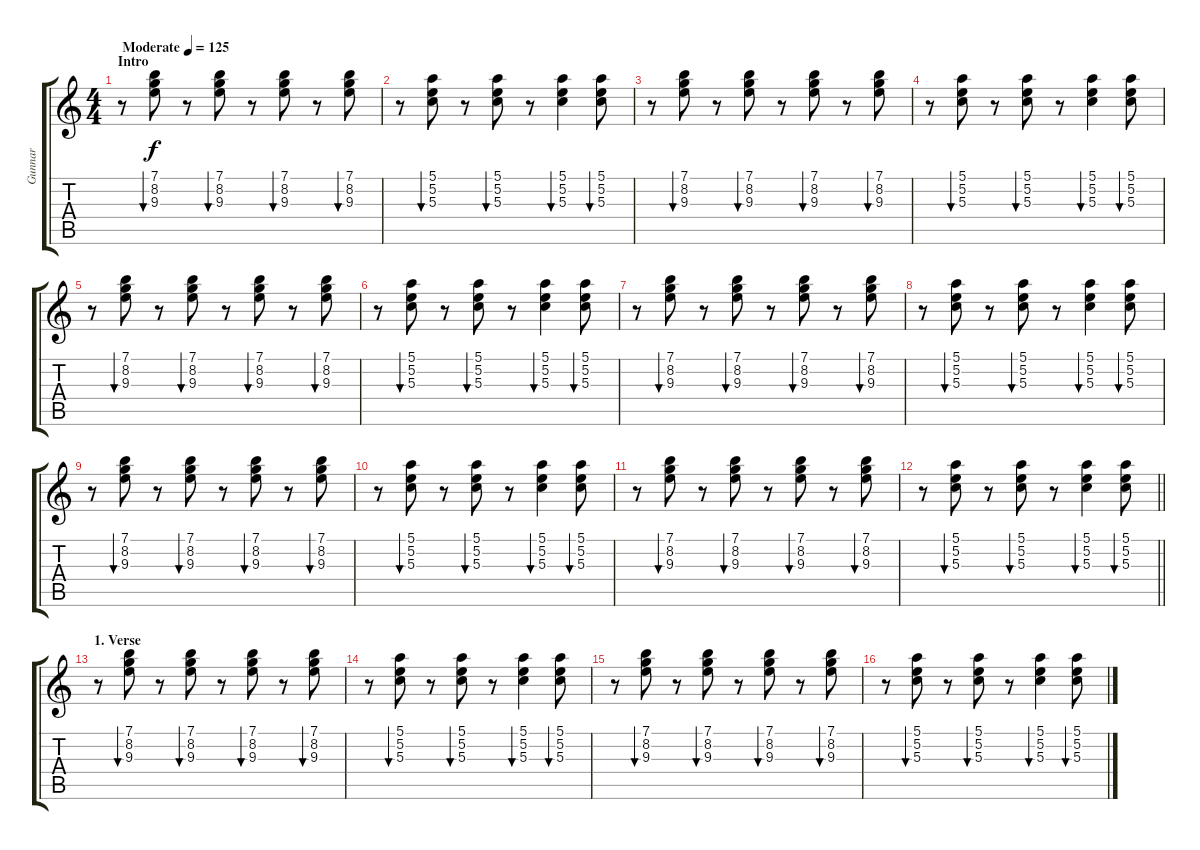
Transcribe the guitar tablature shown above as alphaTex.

\track ("Gunnar" "Gunnar") {instrument electricguitarclean}
\staff {score tabs}
\tuning (E4 B3 G3 D3 A2 E2) {hide}
\ts (4 4)
\section ("" "Intro")
\tempo (125 "Moderate")
\clef g2
\ks c
r.8{dy f instrument electricguitarclean} (7.1 8.2 9.3).8{bu 60} r.8 (7.1 8.2 9.3).8{bu 60} r.8 (7.1 8.2 9.3).8{bu 60} r.8 (7.1 8.2 9.3).8{bu 60} |
r.8 (5.1 5.2 5.3).8{bu 60} r.8 (5.1 5.2 5.3).8{bu 60} r.8 (5.1 5.2 5.3).4{bu 60} (5.1 5.2 5.3).8{bu 60} |
r.8 (7.1 8.2 9.3).8{bu 60} r.8 (7.1 8.2 9.3).8{bu 60} r.8 (7.1 8.2 9.3).8{bu 60} r.8 (7.1 8.2 9.3).8{bu 60} |
r.8 (5.1 5.2 5.3).8{bu 60} r.8 (5.1 5.2 5.3).8{bu 60} r.8 (5.1 5.2 5.3).4{bu 60} (5.1 5.2 5.3).8{bu 60} |
r.8 (7.1 8.2 9.3).8{bu 60} r.8 (7.1 8.2 9.3).8{bu 60} r.8 (7.1 8.2 9.3).8{bu 60} r.8 (7.1 8.2 9.3).8{bu 60} |
r.8 (5.1 5.2 5.3).8{bu 60} r.8 (5.1 5.2 5.3).8{bu 60} r.8 (5.1 5.2 5.3).4{bu 60} (5.1 5.2 5.3).8{bu 60} |
r.8 (7.1 8.2 9.3).8{bu 60} r.8 (7.1 8.2 9.3).8{bu 60} r.8 (7.1 8.2 9.3).8{bu 60} r.8 (7.1 8.2 9.3).8{bu 60} |
r.8 (5.1 5.2 5.3).8{bu 60} r.8 (5.1 5.2 5.3).8{bu 60} r.8 (5.1 5.2 5.3).4{bu 60} (5.1 5.2 5.3).8{bu 60} |
r.8 (7.1 8.2 9.3).8{bu 60} r.8 (7.1 8.2 9.3).8{bu 60} r.8 (7.1 8.2 9.3).8{bu 60} r.8 (7.1 8.2 9.3).8{bu 60} |
r.8 (5.1 5.2 5.3).8{bu 60} r.8 (5.1 5.2 5.3).8{bu 60} r.8 (5.1 5.2 5.3).4{bu 60} (5.1 5.2 5.3).8{bu 60} |
r.8 (7.1 8.2 9.3).8{bu 60} r.8 (7.1 8.2 9.3).8{bu 60} r.8 (7.1 8.2 9.3).8{bu 60} r.8 (7.1 8.2 9.3).8{bu 60} |
\barLineRight lightlight
r.8 (5.1 5.2 5.3).8{bu 60} r.8 (5.1 5.2 5.3).8{bu 60} r.8 (5.1 5.2 5.3).4{bu 60} (5.1 5.2 5.3).8{bu 60} |
\section ("" "1. Verse")
r.8 (7.1 8.2 9.3).8{bu 60} r.8 (7.1 8.2 9.3).8{bu 60} r.8 (7.1 8.2 9.3).8{bu 60} r.8 (7.1 8.2 9.3).8{bu 60} |
r.8 (5.1 5.2 5.3).8{bu 60} r.8 (5.1 5.2 5.3).8{bu 60} r.8 (5.1 5.2 5.3).4{bu 60} (5.1 5.2 5.3).8{bu 60} |
r.8 (7.1 8.2 9.3).8{bu 60} r.8 (7.1 8.2 9.3).8{bu 60} r.8 (7.1 8.2 9.3).8{bu 60} r.8 (7.1 8.2 9.3).8{bu 60} |
r.8 (5.1 5.2 5.3).8{bu 60} r.8 (5.1 5.2 5.3).8{bu 60} r.8 (5.1 5.2 5.3).4{bu 60} (5.1 5.2 5.3).8{bu 60}
